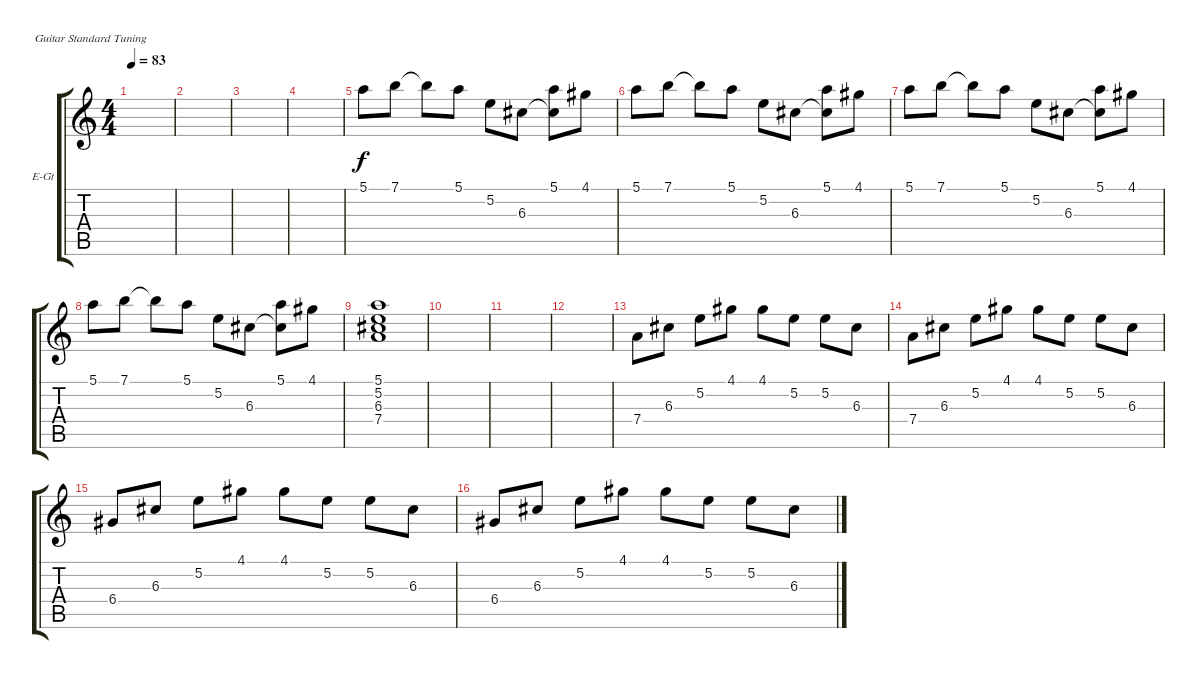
\defaultSystemsLayout 4
\bracketExtendMode groupsimilarinstruments
\firstSystemTrackNameOrientation horizontal
\otherSystemsTrackNameOrientation horizontal
\track ("Lukman 2" "E-Gt") {instrument electricguitarclean}
\staff {score tabs}
\tuning (E4 B3 G3 D3 A2 E2)
\ts (4 4)
\tempo 83
\clef g2
\ks c
|
|
|
|
5.1.8 7.1.8 7.1{t}.8 5.1.8 5.2.8 6.3.8 (6.3{t} 5.1).8 4.1.8 |
5.1.8 7.1.8 7.1{t}.8 5.1.8 5.2.8 6.3.8 (6.3{t} 5.1).8 4.1.8 |
5.1.8 7.1.8 7.1{t}.8 5.1.8 5.2.8 6.3.8 (6.3{t} 5.1).8 4.1.8 |
5.1.8 7.1.8 7.1{t}.8 5.1.8 5.2.8 6.3.8 (6.3{t} 5.1).8 4.1.8 |
(5.2 5.1 6.3 7.4).1 |
|
|
|
7.4.8 6.3.8 5.2.8 4.1.8 4.1.8 5.2.8 5.2.8 6.3.8 |
7.4.8 6.3.8 5.2.8 4.1.8 4.1.8 5.2.8 5.2.8 6.3.8 |
6.4.8 6.3.8 5.2.8 4.1.8 4.1.8 5.2.8 5.2.8 6.3.8 |
6.4.8 6.3.8 5.2.8 4.1.8 4.1.8 5.2.8 5.2.8 6.3.8
